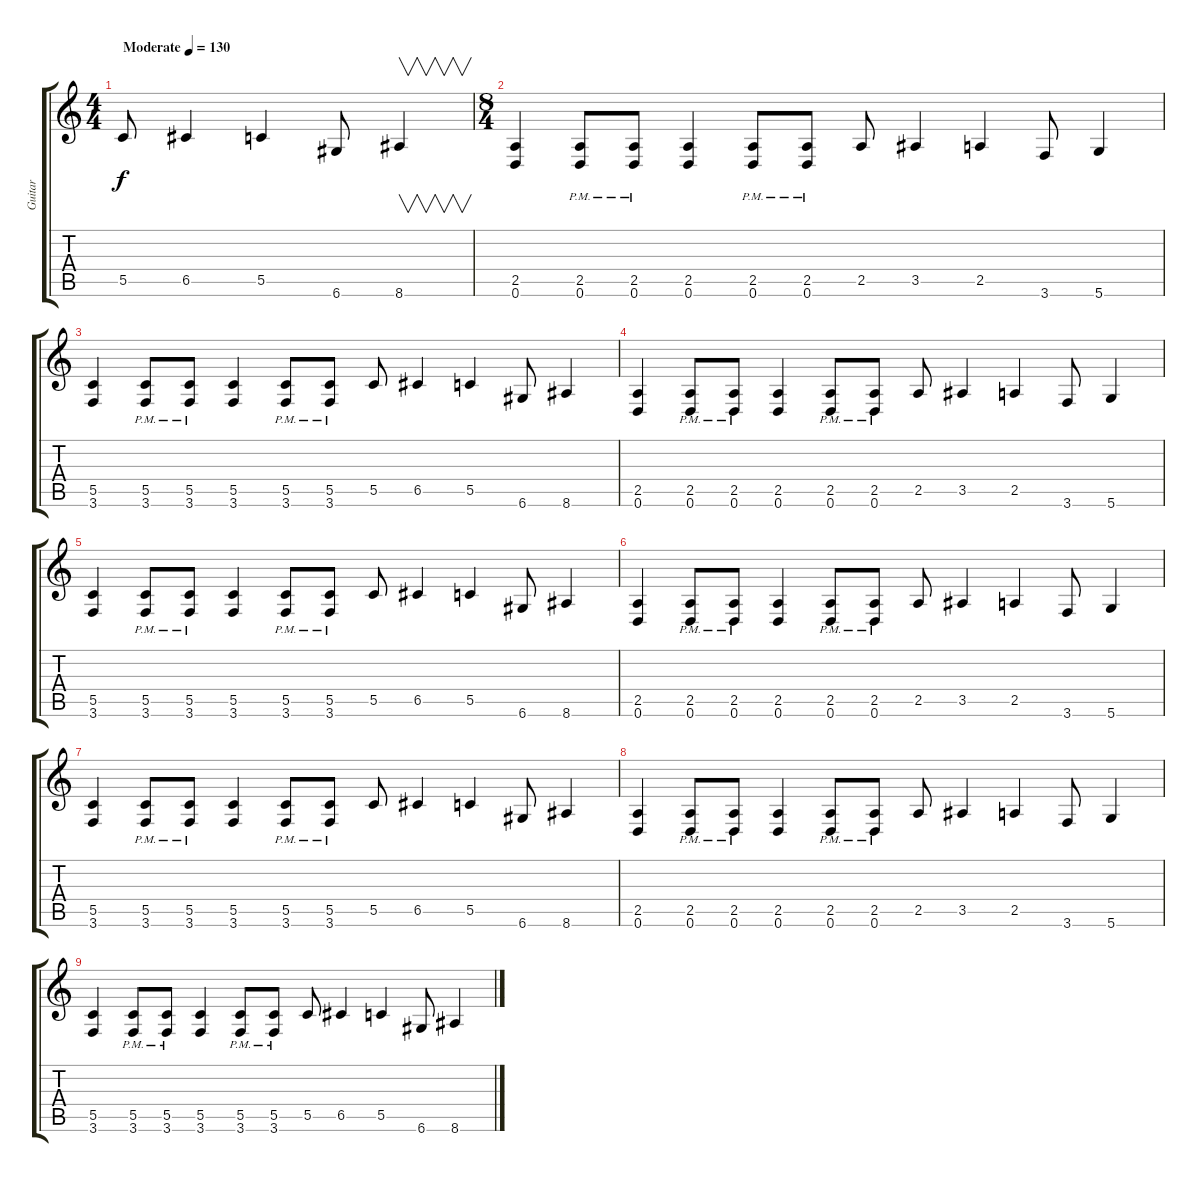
\track ("Guitar" "Guitar") {instrument distortionguitar}
\staff {score tabs}
\tuning (D4 A3 F3 C3 G2 D2) {hide}
\ts (4 4)
\tempo (130 "Moderate")
\clef g2
\ks c
5.5.8{dy f instrument distortionguitar} 6.5.4 5.5.4 6.6.8 8.6.4{v} |
\ts (8 4)
(2.5 0.6).4 (2.5{pm} 0.6{pm}).8 (2.5{pm} 0.6{pm}).8 (2.5 0.6).4 (2.5{pm} 0.6{pm}).8 (2.5{pm} 0.6{pm}).8 2.5.8 3.5.4 2.5.4 3.6.8 5.6.4 |
(5.5 3.6).4 (5.5{pm} 3.6{pm}).8 (5.5{pm} 3.6{pm}).8 (5.5 3.6).4 (5.5{pm} 3.6{pm}).8 (5.5{pm} 3.6{pm}).8 5.5.8 6.5.4 5.5.4 6.6.8 8.6.4 |
(2.5 0.6).4 (2.5{pm} 0.6{pm}).8 (2.5{pm} 0.6{pm}).8 (2.5 0.6).4 (2.5{pm} 0.6{pm}).8 (2.5{pm} 0.6{pm}).8 2.5.8 3.5.4 2.5.4 3.6.8 5.6.4 |
(5.5 3.6).4 (5.5{pm} 3.6{pm}).8 (5.5{pm} 3.6{pm}).8 (5.5 3.6).4 (5.5{pm} 3.6{pm}).8 (5.5{pm} 3.6{pm}).8 5.5.8 6.5.4 5.5.4 6.6.8 8.6.4 |
(2.5 0.6).4 (2.5{pm} 0.6{pm}).8 (2.5{pm} 0.6{pm}).8 (2.5 0.6).4 (2.5{pm} 0.6{pm}).8 (2.5{pm} 0.6{pm}).8 2.5.8 3.5.4 2.5.4 3.6.8 5.6.4 |
(5.5 3.6).4 (5.5{pm} 3.6{pm}).8 (5.5{pm} 3.6{pm}).8 (5.5 3.6).4 (5.5{pm} 3.6{pm}).8 (5.5{pm} 3.6{pm}).8 5.5.8 6.5.4 5.5.4 6.6.8 8.6.4 |
(2.5 0.6).4 (2.5{pm} 0.6{pm}).8 (2.5{pm} 0.6{pm}).8 (2.5 0.6).4 (2.5{pm} 0.6{pm}).8 (2.5{pm} 0.6{pm}).8 2.5.8 3.5.4 2.5.4 3.6.8 5.6.4 |
(5.5 3.6).4 (5.5{pm} 3.6{pm}).8 (5.5{pm} 3.6{pm}).8 (5.5 3.6).4 (5.5{pm} 3.6{pm}).8 (5.5{pm} 3.6{pm}).8 5.5.8 6.5.4 5.5.4 6.6.8 8.6.4
